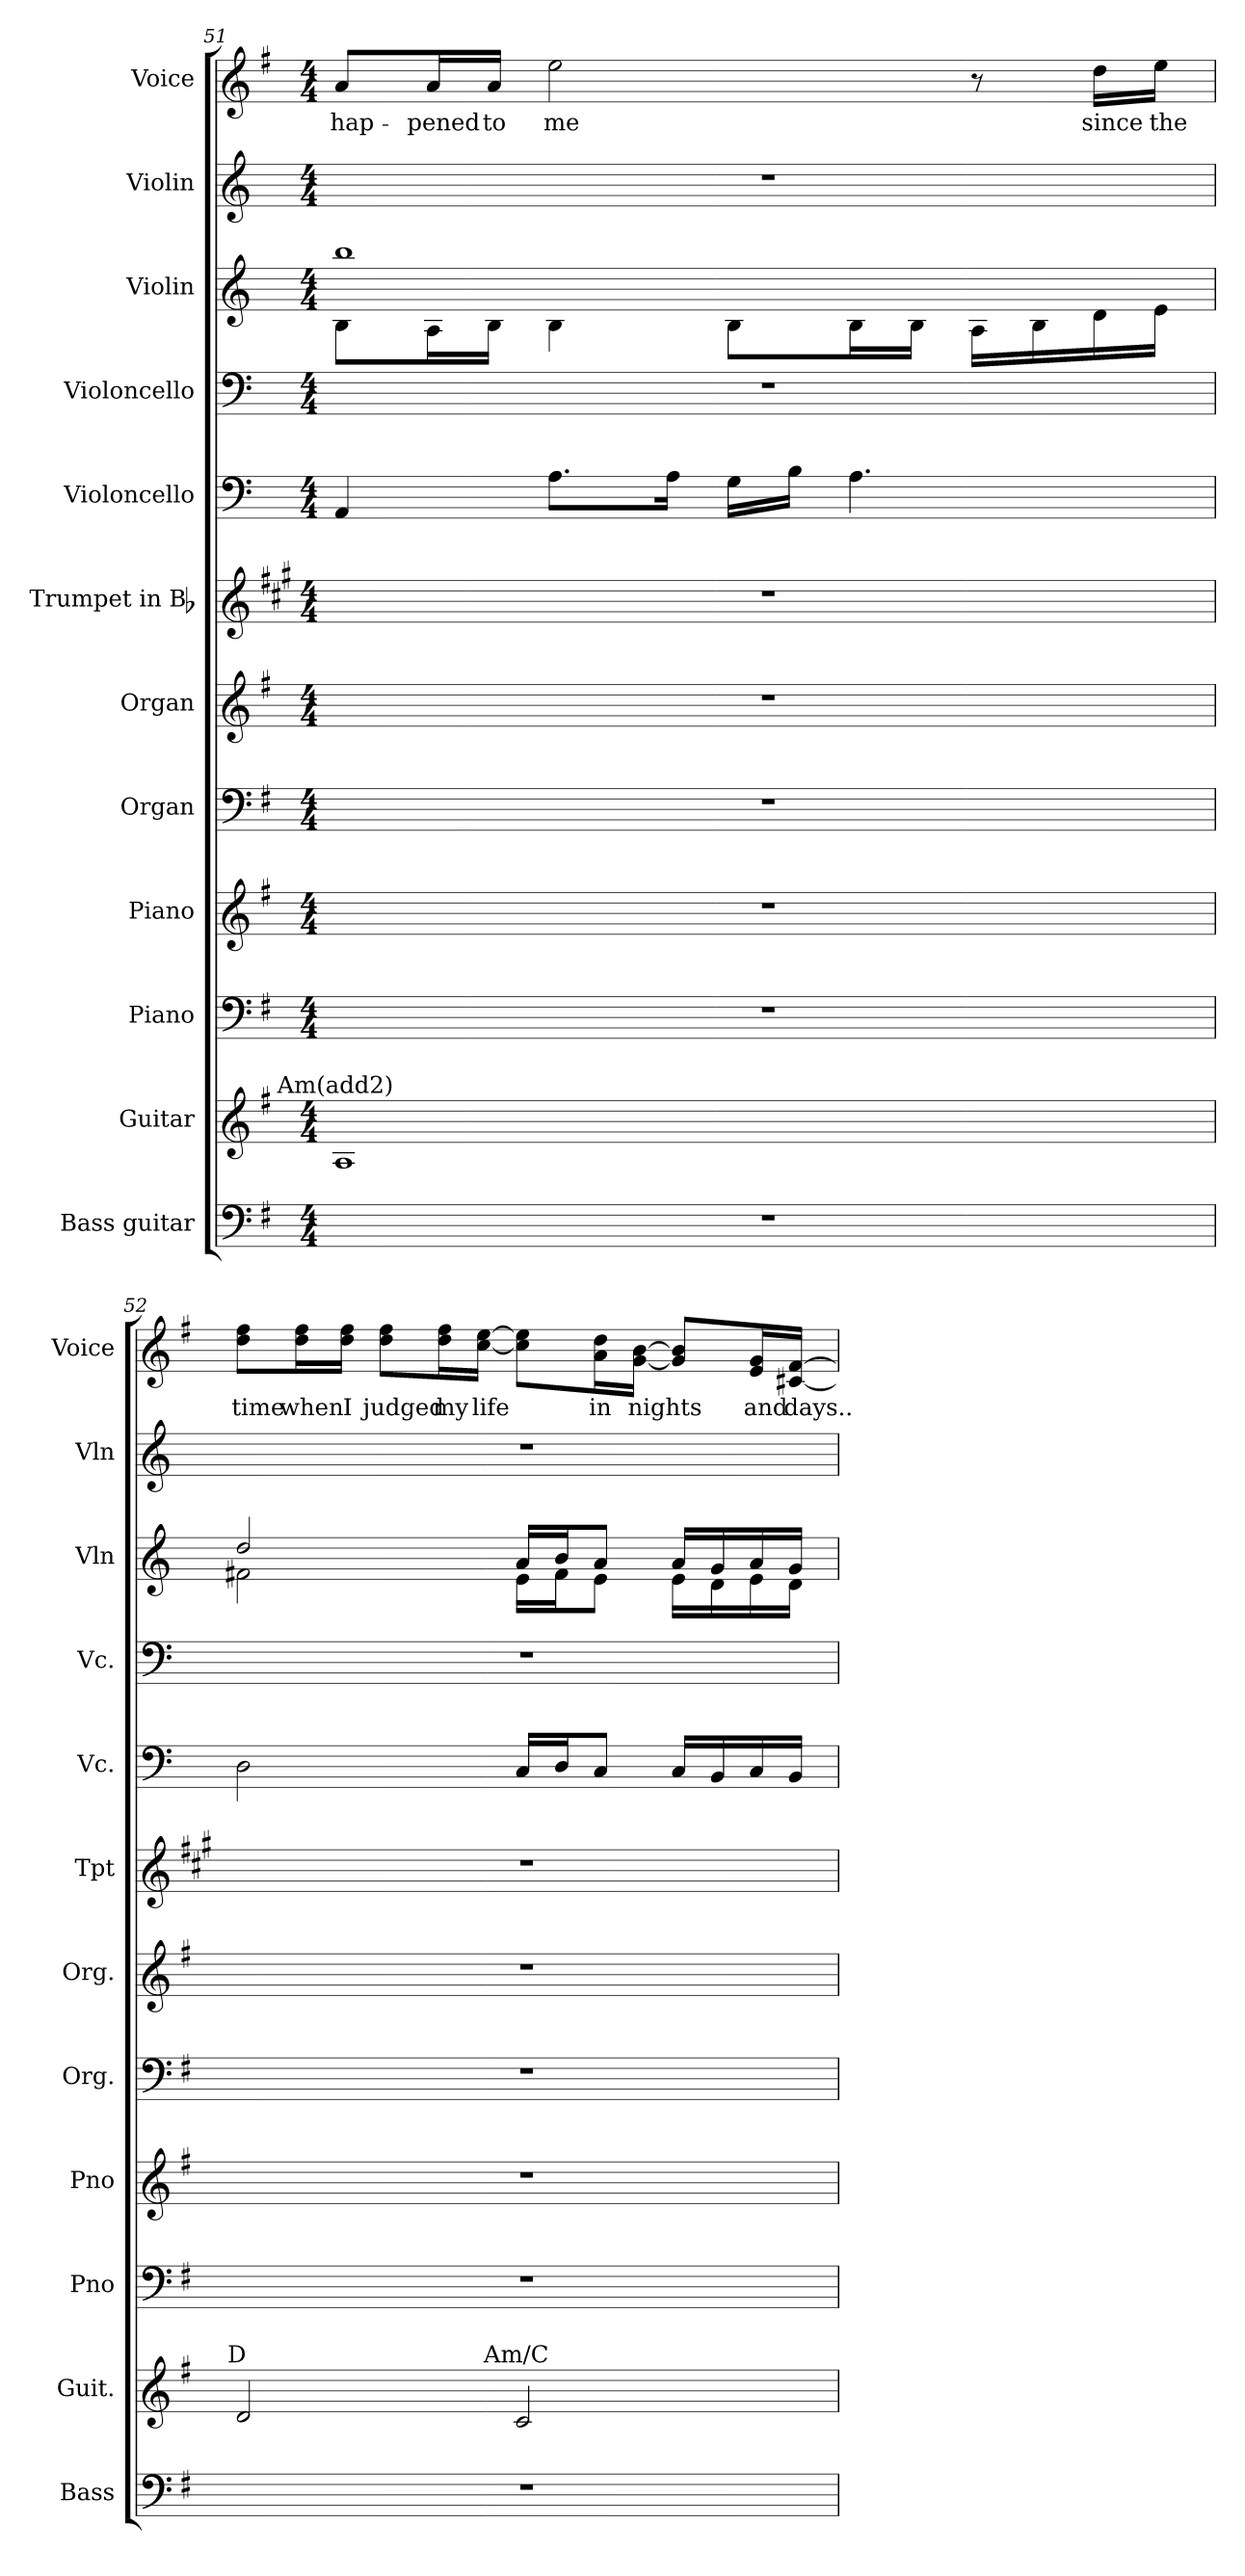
**kern	**kern	**kern	**kern	**kern	**kern	**kern	**kern	**kern	**kern	**kern	**kern	**text
*part12	*part11	*part10	*part9	*part8	*part7	*part6	*part5	*part4	*part3	*part2	*part1	*part1
*staff12	*staff11	*staff10	*staff9	*staff8	*staff7	*staff6	*staff5	*staff4	*staff3	*staff2	*staff1	*staff1
*I"Bass guitar	*I"Guitar	*I"Piano	*I"Piano	*I"Organ	*I"Organ	*I"Trumpet in Bb	*I"Violoncello	*I"Violoncello	*I"Violin	*I"Violin	*I"Voice	*
*I'Bass	*I'Guit.	*I'Pno	*I'Pno	*I'Org.	*I'Org.	*I'Tpt	*I'Vc.	*I'Vc.	*I'Vln	*I'Vln	*I'Voice	*
*clefF4	*clefG2	*clefF4	*clefG2	*clefF4	*clefG2	*clefG2	*clefF4	*clefF4	*clefG2	*clefG2	*clefG2	*
*ITrd7c12	*ITrd7c12	*	*	*	*	*ITrd1c2	*	*	*	*	*	*
*k[f#]	*k[f#]	*k[f#]	*k[f#]	*k[f#]	*k[f#]	*k[f#]	*k[]	*k[]	*k[]	*k[]	*k[f#]	*
*G:	*G:	*G:	*G:	*G:	*G:	*G:	*C:	*C:	*C:	*C:	*G:	*
*M4/4	*M4/4	*M4/4	*M4/4	*M4/4	*M4/4	*M4/4	*M4/4	*M4/4	*M4/4	*M4/4	*M4/4	*
=51	=51	=51	=51	=51	=51	=51	=51	=51	=51	=51	=51	=51
*	*	*	*	*	*	*	*	*	*^	*	*	*
!	!LO:TX:a:cj:t=Am(add2)	!	!	!	!	!	!	!	!	!	!	!	!
!	!	!	!	!	!	!	!	!	!	!	!	!	!LO:LY:b:color=#000000
1r	1AAi	1r	1r	1r	1r	1r	4AAi/	1r	1bbi	8Bi\L	1r	8ai/L	hap-
!	!	!	!	!	!	!	!	!	!	!	!	!	!LO:LY:b:color=#000000
.	.	.	.	.	.	.	.	.	.	16Ai\L	.	16ai/L	-pened
!	!	!	!	!	!	!	!	!	!	!	!	!	!LO:LY:b:color=#000000
.	.	.	.	.	.	.	.	.	.	16Bi\JJ	.	16ai/JJ	to
!	!	!	!	!	!	!	!	!	!	!	!	!	!LO:LY:b:color=#000000
.	.	.	.	.	.	.	8.Ai\L	.	.	4Bi\	.	2eei\	me
.	.	.	.	.	.	.	16Ai\Jk	.	.	.	.	.	.
.	.	.	.	.	.	.	16Gi\LL	.	.	8Bi\L	.	.	.
.	.	.	.	.	.	.	16Bi\JJ	.	.	.	.	.	.
.	.	.	.	.	.	.	4.Ai\	.	.	16Bi\L	.	.	.
.	.	.	.	.	.	.	.	.	.	16Bi\JJ	.	.	.
.	.	.	.	.	.	.	.	.	.	16Ai\LL	.	8r	.
.	.	.	.	.	.	.	.	.	.	16Bi\	.	.	.
!	!	!	!	!	!	!	!	!	!	!	!	!	!LO:LY:b:color=#000000
.	.	.	.	.	.	.	.	.	.	16di\	.	16ddi\LL	since
!	!	!	!	!	!	!	!	!	!	!	!	!	!LO:LY:b:color=#000000
.	.	.	.	.	.	.	.	.	.	16ei\JJ	.	16eei\JJ	the
!!LO:LB:g=z
=52	=52	=52	=52	=52	=52	=52	=52	=52	=52	=52	=52	=52	=52
!	!LO:TX:a:cj:t=D	!	!	!	!	!	!	!	!	!	!	!	!
!	!	!	!	!	!	!	!	!	!	!	!	!	!LO:LY:b:color=#000000
1r	2Di/	1r	1r	1r	1r	1r	2Di\	1r	2ddi/	2f#i\	1r	8ddi\ 8ff#iL	time
!	!	!	!	!	!	!	!	!	!	!	!	!	!LO:LY:b:color=#000000
.	.	.	.	.	.	.	.	.	.	.	.	16ddi\ 16ff#iL	when
!	!	!	!	!	!	!	!	!	!	!	!	!	!LO:LY:b:color=#000000
.	.	.	.	.	.	.	.	.	.	.	.	16ddi\ 16ff#iJJ	I
!	!	!	!	!	!	!	!	!	!	!	!	!	!LO:LY:b:color=#000000
.	.	.	.	.	.	.	.	.	.	.	.	8ddi\ 8ff#iL	judged
!	!	!	!	!	!	!	!	!	!	!	!	!	!LO:LY:b:color=#000000
.	.	.	.	.	.	.	.	.	.	.	.	16ddi\ 16ff#iL	my
!	!	!	!	!	!	!	!	!	!	!	!	!	!LO:LY:b:color=#000000
.	.	.	.	.	.	.	.	.	.	.	.	[16cci\ [16eeiJJ	life
!	!LO:TX:a:cj:t=Am/C	!	!	!	!	!	!	!	!	!	!	!	!
.	2Ci/	.	.	.	.	.	16Ci/LL	.	16ai/LL	16ei\LL	.	8cci\] 8eei]L	.
.	.	.	.	.	.	.	16Di/J	.	16bi/J	16f#i\J	.	.	.
!	!	!	!	!	!	!	!	!	!	!	!	!	!LO:LY:b:color=#000000
.	.	.	.	.	.	.	8Ci/J	.	8ai/J	8ei\J	.	16ai\ 16ddiL	in
!	!	!	!	!	!	!	!	!	!	!	!	!	!LO:LY:b:color=#000000
.	.	.	.	.	.	.	.	.	.	.	.	[16gi\ [16biJJ	nights
.	.	.	.	.	.	.	16Ci/LL	.	16ai/LL	16ei\LL	.	8gi/] 8bi]L	.
.	.	.	.	.	.	.	16BBi/	.	16gi/	16di\	.	.	.
!	!	!	!	!	!	!	!	!	!	!	!	!	!LO:LY:b:color=#000000
.	.	.	.	.	.	.	16Ci/	.	16ai/	16ei\	.	16ei/ 16giL	and
!	!	!	!	!	!	!	!	!	!	!	!	!	!LO:LY:b:color=#000000
.	.	.	.	.	.	.	16BBi/JJ	.	16gi/JJ	16di\JJ	.	[16c#Xi/ [16f#iJJ	days..
*	*	*	*	*	*	*	*	*	*v	*v	*	*	*
=	=	=	=	=	=	=	=	=	=	=	=	=
*-	*-	*-	*-	*-	*-	*-	*-	*-	*-	*-	*-	*-
